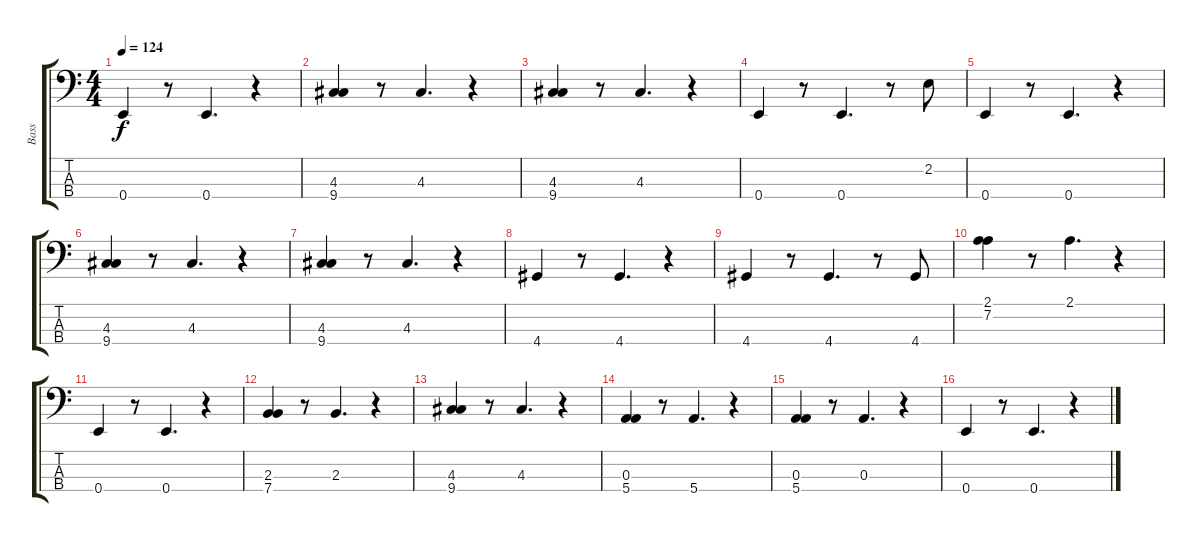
\track ("Bass" "Bass") {instrument electricbassfinger}
\staff {score tabs}
\tuning (G2 D2 A1 E1) {hide}
\ts (4 4)
\tempo 124
\clef f4
\ks c
0.4.4{dy f} r.8 0.4.4{d} r.4 |
(4.3 9.4).4 r.8 4.3.4{d} r.4 |
(4.3 9.4).4 r.8 4.3.4{d} r.4 |
0.4.4 r.8 0.4.4{d} r.8 2.2.8 |
0.4.4 r.8 0.4.4{d} r.4 |
(4.3 9.4).4 r.8 4.3.4{d} r.4 |
(4.3 9.4).4 r.8 4.3.4{d} r.4 |
4.4.4 r.8 4.4.4{d} r.4 |
4.4.4 r.8 4.4.4{d} r.8 4.4.8 |
(2.1 7.2).4 r.8 2.1.4{d} r.4 |
0.4.4 r.8 0.4.4{d} r.4 |
(2.3 7.4).4 r.8 2.3.4{d} r.4 |
(4.3 9.4).4 r.8 4.3.4{d} r.4 |
(0.3 5.4).4 r.8 5.4.4{d} r.4 |
(0.3 5.4).4 r.8 0.3.4{d} r.4 |
0.4.4 r.8 0.4.4{d} r.4
